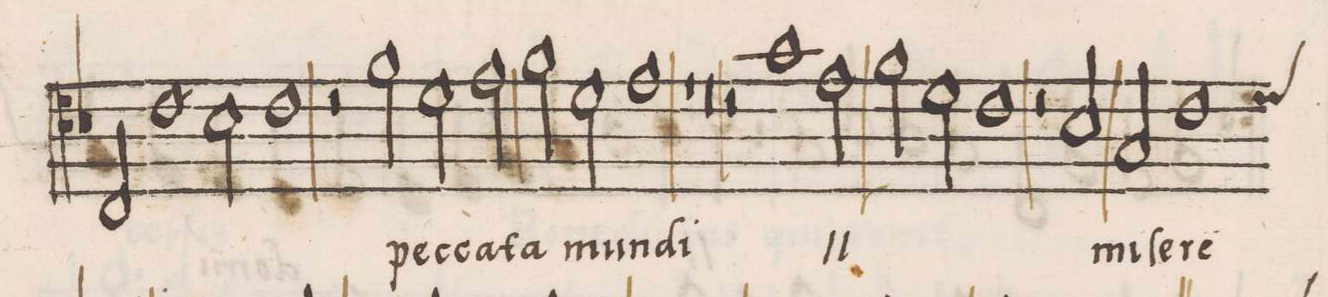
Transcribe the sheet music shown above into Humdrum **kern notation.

**kern	**text
*I"ALTVS	*
*clefC4	*
*k[b-]	*
*met(C|)	*
*M2/1	*
2C/	qui
1c\	tol-
=14-	=14-
2B-\	.
1c	-lis
*	*Xij
=15-	=15-
2r	.
2f\	pec-
2d\	-ca-
2e\	-ta
=16-	=16-
2f\	mun-
2d\	.
1e	-di
=17-	=17-
0r	.
=18-	=18-
1r	.
2r	.
*	*ij
1g\	pec-
=19-	=19-
2e\	-ca-
2f\	-ta
2d\	mun-
=20-	=20-
1c	-di
*	*Xij
2r	.
2B-/	mi-
=21-	=21-
2G/	-ſe-
*custos:d	*
1c	-re-
*-	*-
